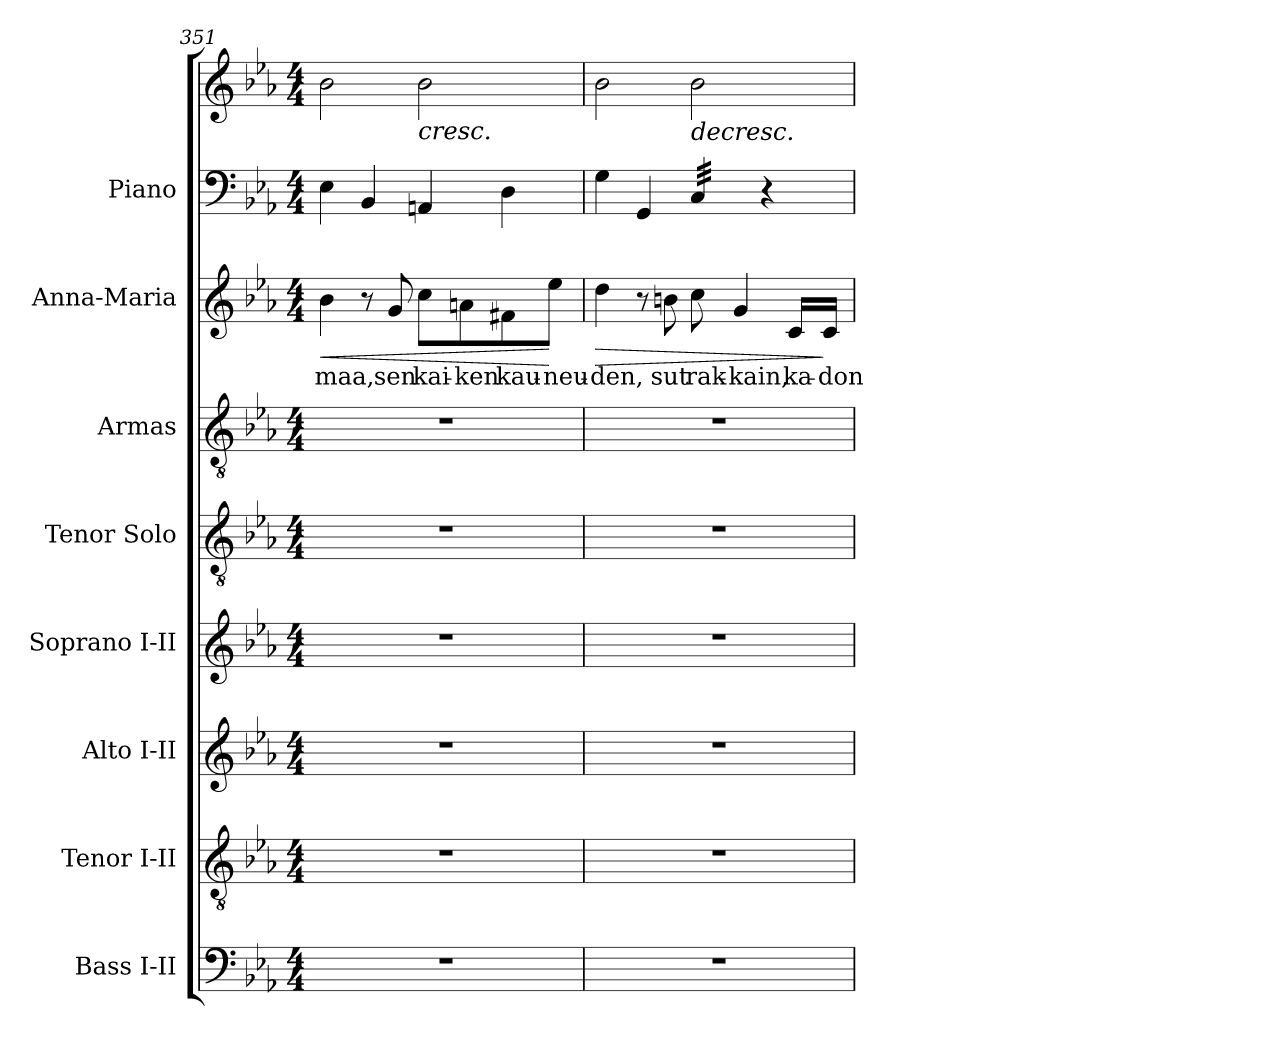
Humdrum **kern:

**kern	**kern	**kern	**kern	**kern	**kern	**kern	**text	**dynam	**kern	**kern	**dynam
*part8	*part7	*part6	*part5	*part4	*part3	*part2	*part2	*part2	*part1	*part1	*part1
*staff9	*staff8	*staff7	*staff6	*staff5	*staff4	*staff3	*staff3	*staff3	*staff2	*staff1	*staff1/2
*I"Bass I-II	*I"Tenor I-II	*I"Alto I-II	*I"Soprano I-II	*I"Tenor Solo	*I"Armas	*I"Anna-Maria	*	*	*I"Piano	*	*
*I'B.	*I'T.	*I'A.	*I'S.	*I'T. Solo	*I'Armas	*I'A-M	*	*	*I'Pno.	*	*
*clefF4	*clefGv2	*clefG2	*clefG2	*clefGv2	*clefGv2	*clefG2	*	*	*clefF4	*clefG2	*
*	*ITrd7c12	*	*	*ITrd7c12	*ITrd7c12	*	*	*	*	*	*
*k[b-e-a-]	*k[b-e-a-]	*k[b-e-a-]	*k[b-e-a-]	*k[b-e-a-]	*k[b-e-a-]	*k[b-e-a-]	*	*	*k[b-e-a-]	*k[b-e-a-]	*
*E-:	*E-:	*E-:	*E-:	*E-:	*E-:	*E-:	*	*	*E-:	*E-:	*
*M4/4	*M4/4	*M4/4	*M4/4	*M4/4	*M4/4	*M4/4	*	*	*M4/4	*M4/4	*
=351	=351	=351	=351	=351	=351	=351	=351	=351	=351	=351	=351
!	!	!	!	!	!	!	!LO:LY:b:color=#000000	!LO:HP:b	!	!	!
1r	1r	1r	1r	1r	1r	4b-i\	-maa,	<	4E-i\	2b-i\	.
.	.	.	.	.	.	8r	.	.	4BB-i/	.	[
!	!	!	!	!	!	!	!LO:LY:b:color=#000000	!	!	!	!
.	.	.	.	.	.	8gi/	sen	.	.	.	.
!	!	!	!	!	!	!	!LO:LY:b:color=#000000	!	!	!	!LO:HP:b
.	.	.	.	.	.	8cci\L	kai-	.	4AAni/	2b-i\	<
!	!	!	!	!	!	!	!LO:LY:b:color=#000000	!	!	!	!
.	.	.	.	.	.	8ani\	-ken	.	.	.	.
!	!	!	!	!	!	!	!LO:LY:b:color=#000000	!	!	!	!
.	.	.	.	.	.	8f#Xi\	kau-	.	4Di\	.	.
!	!	!	!	!	!	!	!LO:LY:b:color=#000000	!	!	!	!
.	.	.	.	.	.	8ee-i\J	-neu-	[	.	.	.
=352	=352	=352	=352	=352	=352	=352	=352	=352	=352	=352	=352
!	!	!	!	!	!	!	!LO:LY:b:color=#000000	!LO:HP:b	!	!	!
1r	1r	1r	1r	1r	1r	4ddi\	-den,	>	4Gi\	2b-i\	.
.	.	.	.	.	.	8r	.	.	4GGi/	.	]
!	!	!	!	!	!	!	!LO:LY:b:color=#000000	!	!	!	!
.	.	.	.	.	.	8bni\	sut	.	.	.	.
!	!	!	!	!	!	!	!LO:LY:b:color=#000000	!	!	!	!LO:HP:b
*	*	*	*	*	*	*	*	*	*tremolo	*	*
.	.	.	.	.	.	8cci\	rak-	.	32Ci/LLL	2b-i\	>
.	.	.	.	.	.	.	.	.	32Ci/	.	.
.	.	.	.	.	.	.	.	.	32Ci/	.	.
.	.	.	.	.	.	.	.	.	32Ci/	.	.
!	!	!	!	!	!	!	!LO:LY:b:color=#000000	!	!	!	!
.	.	.	.	.	.	4gi/	-kain,	.	32Ci/	.	.
.	.	.	.	.	.	.	.	.	32Ci/	.	.
.	.	.	.	.	.	.	.	.	32Ci/	.	.
.	.	.	.	.	.	.	.	.	32Ci/JJJ	.	.
*	*	*	*	*	*	*	*	*	*Xtremolo	*	*
.	.	.	.	.	.	.	.	.	4r	.	.
!	!	!	!	!	!	!	!LO:LY:b:color=#000000	!	!	!	!
.	.	.	.	.	.	16ci/LL	ka-	.	.	.	.
!	!	!	!	!	!	!	!LO:LY:b:color=#000000	!	!	!	!
.	.	.	.	.	.	16ci/JJ	-don-	]	.	.	.
=	=	=	=	=	=	=	=	=	=	=	=
*-	*-	*-	*-	*-	*-	*-	*-	*-	*-	*-	*-
